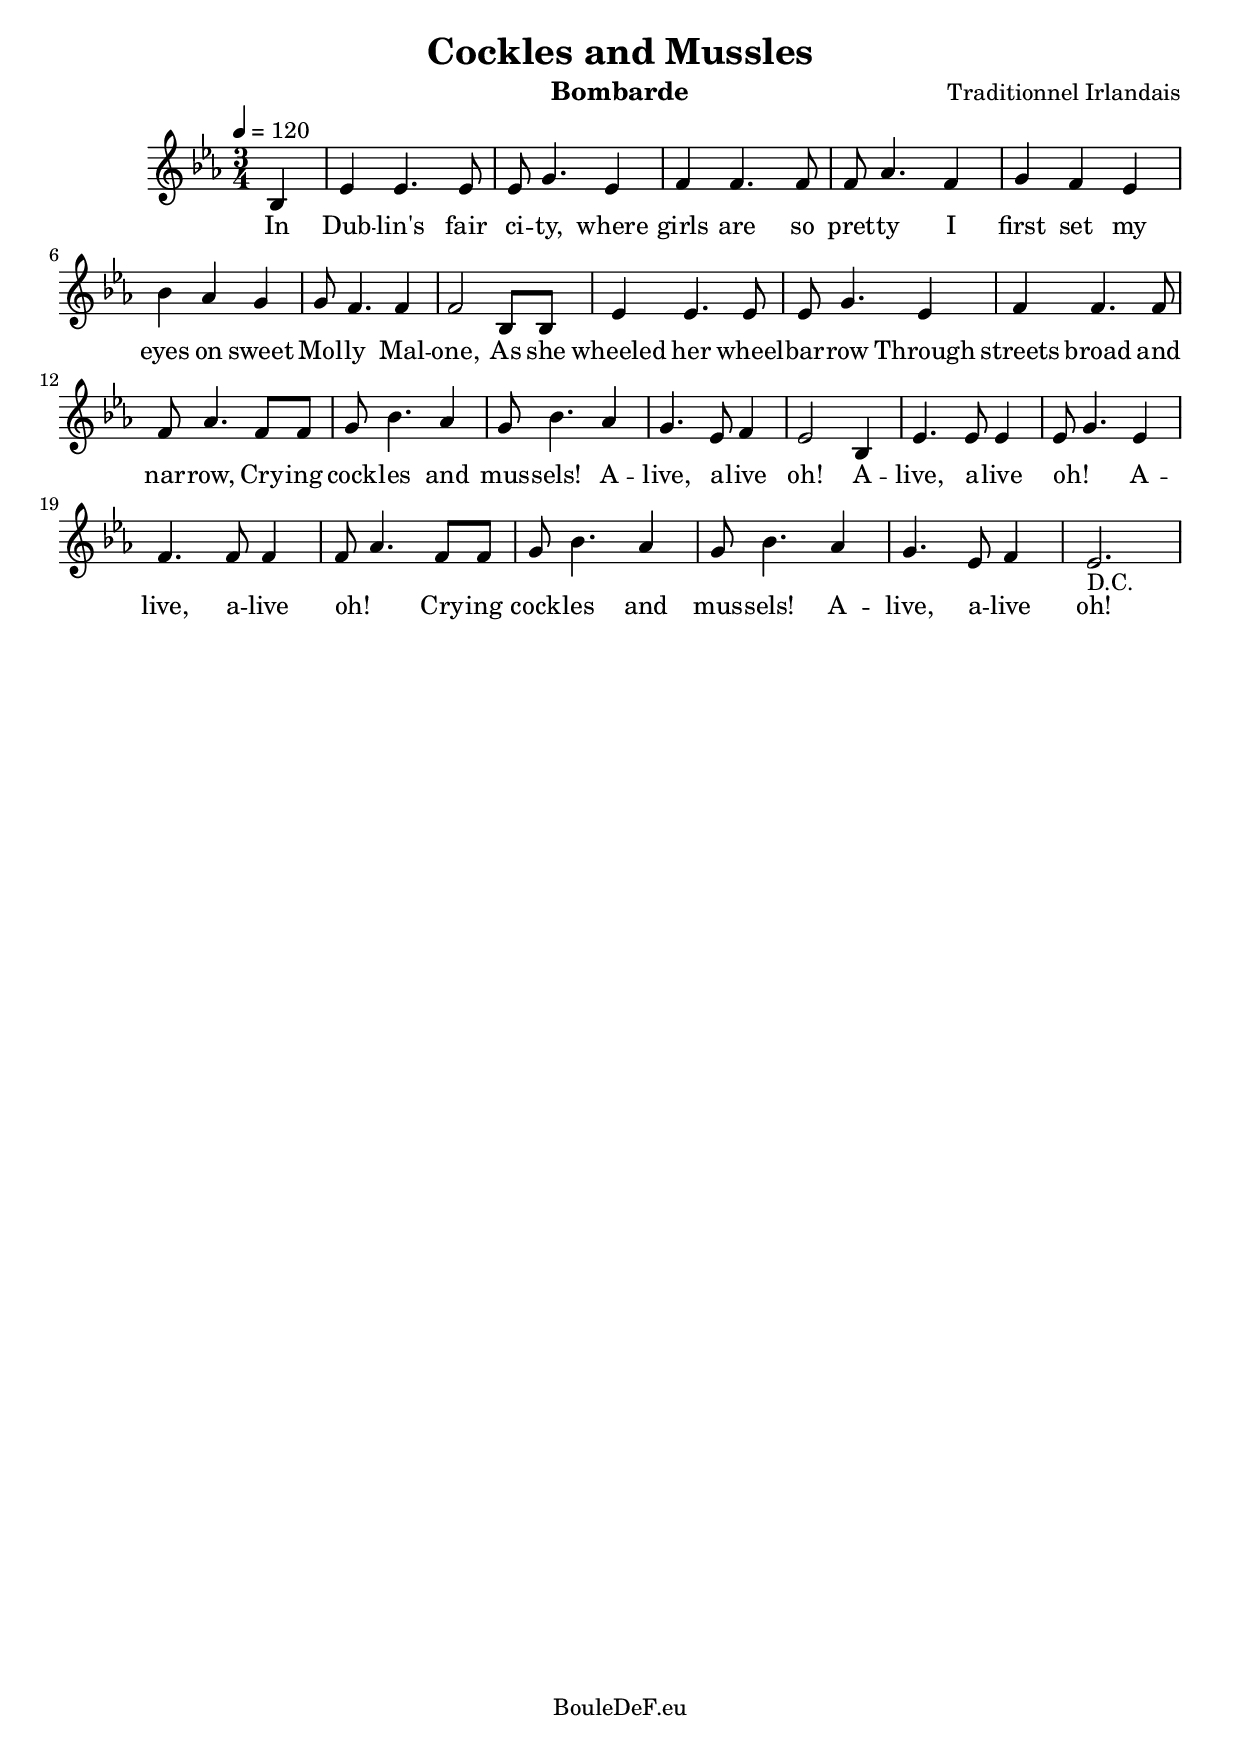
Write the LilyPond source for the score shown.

\version "2.16.0"
\include "italiano.ly"

\header {
	title = "Cockles and Mussles"
	composer = "Traditionnel Irlandais"
	instrument = "Bombarde"
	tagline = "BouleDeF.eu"
}

\score {
	\new Staff \relative si {
		\clef treble
		\key mib \major
		\time 3/4
		\tempo 4 = 120

		\partial 4 sib4

		mib mib4. mib8
		| mib sol4. mib4
		| fa4 fa4. fa8
		| fa8 lab4. fa4
		| sol4 fa mib
		| sib' lab sol
		| sol8 fa4. fa4
		| fa2 sib,8 sib

		| mib4 mib4. mib8
		| mib sol4. mib4
		| fa4 fa4. fa8
		| fa lab4. fa8 fa
		| sol8 sib4. lab4
		| sol8 sib4. lab4
		| sol4. mib8 fa4
		| mib2 sib4
		| mib4. mib8 mib4
		| mib8 sol4. mib4
		| fa4. fa8 fa4
		| fa8 lab4. fa8 fa
		| sol sib4. lab4
		| sol8 sib4. lab4
		| sol4. mib8 fa4
		| mib2._"D.C."
	}
	\addlyrics {
		In
		| Dub -- lin's fair ci -- ty, where
		| girls are so pret -- ty I
		| first set my eyes on sweet
		| Mol -- ly Mal --
		| one, As she
		| wheeled her wheel --
		| bar -- row Through
		| streets broad and
		| nar -- row, Cry -- ing
		| cock -- les and mus -- sels! A --
		| live, a -- live
		| oh! A -- live, a -- live
		| oh! _ A --
		| live,  a -- live
		| oh! _ Cry -- ing
		| cock -- les and
		| mus -- sels! A --
		| live, a -- live oh!
	}
}
